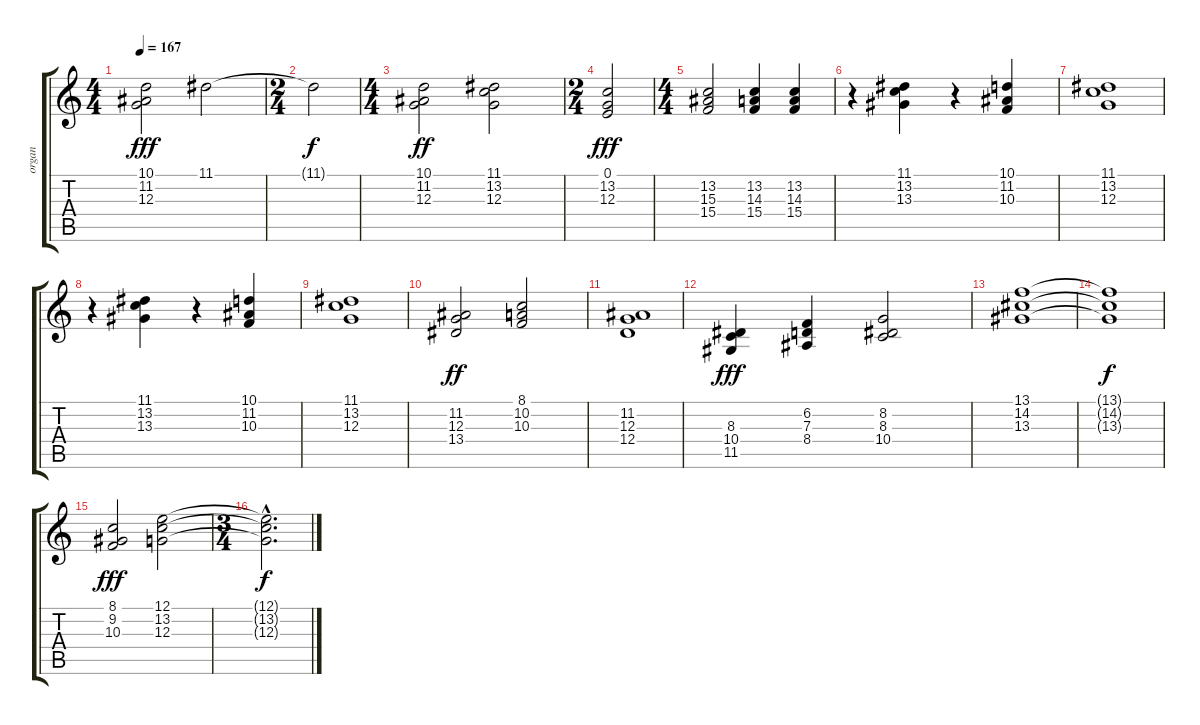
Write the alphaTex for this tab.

\track ("organ" "organ") {instrument percussiveorgan}
\staff {score tabs}
\tuning (E4 B3 G3 D3 A2 E2) {hide}
\ts (4 4)
\tempo 167
\clef g2
\ks c
(10.1 11.2 12.3).2{dy fff} 11.1.2 |
\ts (2 4)
11.1{t}.2{dy f} |
\ts (4 4)
(10.1 11.2 12.3).2{dy ff} (11.1 13.2 12.3).2 |
\ts (2 4)
(0.1 13.2 12.3).2{dy fff} |
\ts (4 4)
(13.2 15.3 15.4).2 (13.2 14.3 15.4).4 (13.2 14.3 15.4).4 |
r.4 (11.1 13.2 13.3).4 r.4 (10.1 11.2 10.3).4 |
(11.1 13.2 12.3).1 |
r.4 (11.1 13.2 13.3).4 r.4 (10.1 11.2 10.3).4 |
(11.1 13.2 12.3).1 |
(11.2 12.3 13.4).2{dy ff} (8.1 10.2 10.3).2 |
(11.2 12.3 12.4).1 |
(8.3 10.4 11.5).4{dy fff} (6.2 7.3 8.4).4 (8.2 8.3 10.4).2 |
(13.1 14.2 13.3).1 |
(13.1{t} 14.2{t} 13.3{t}).1{dy f} |
(8.1 9.2 10.3).2{dy fff} (12.1 13.2 12.3).2 |
\ts (3 4)
(12.1{hac t} 13.2{hac t} 12.3{hac t}).2{d dy f}
